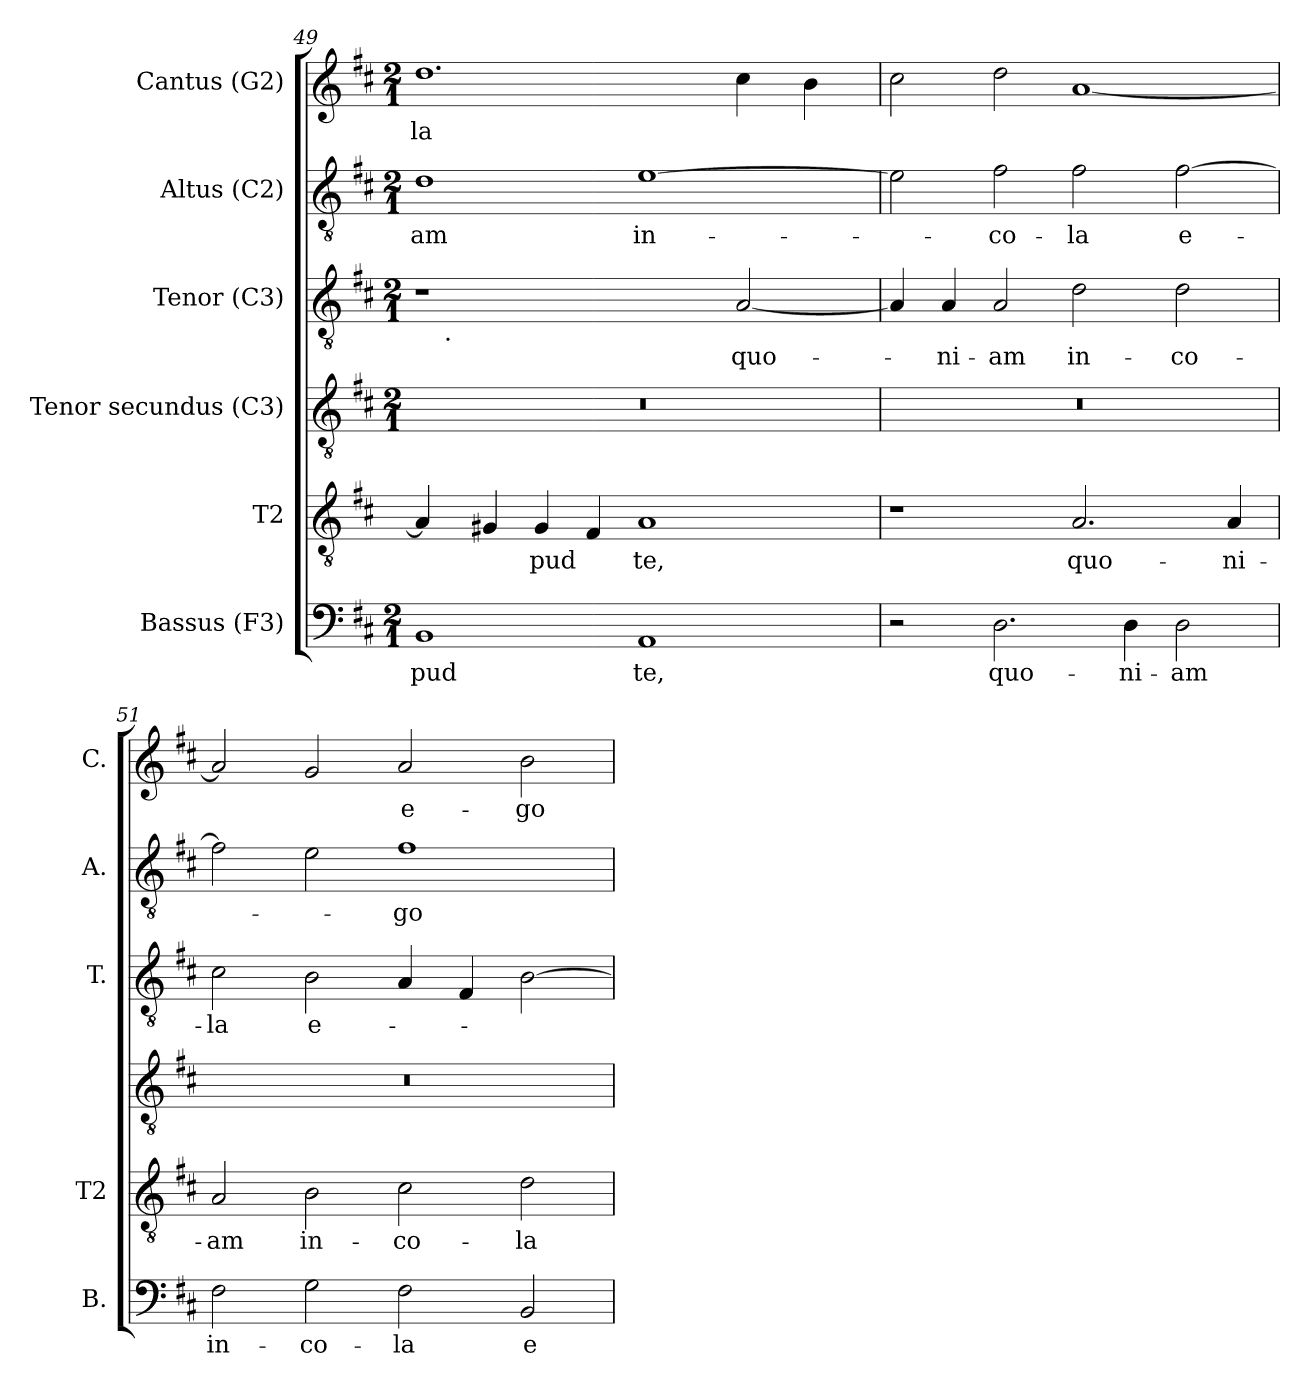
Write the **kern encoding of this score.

**kern	**text	**kern	**text	**kern	**kern	**text	**kern	**text	**kern	**text
*part6	*part6	*part5	*part5	*part4	*part3	*part3	*part2	*part2	*part1	*part1
*staff6	*staff6	*staff5	*staff5	*staff4	*staff3	*staff3	*staff2	*staff2	*staff1	*staff1
*I"Bassus (F3)	*	*I"T2	*	*I"Tenor secundus (C3)	*I"Tenor (C3)	*	*I"Altus (C2)	*	*I"Cantus (G2)	*
*I'B.	*	*I'T2	*	*	*I'T.	*	*I'A.	*	*I'C.	*
*clefF4	*	*clefGv2	*	*clefGv2	*clefGv2	*	*clefGv2	*	*clefG2	*
*k[f#c#]	*	*k[f#c#]	*	*k[f#c#]	*k[f#c#]	*	*k[f#c#]	*	*k[f#c#]	*
*D:	*	*D:	*	*D:	*D:	*	*D:	*	*D:	*
*M2/1	*	*	*	*M2/1	*M2/1	*	*M2/1	*	*M2/1	*
=49	=49	=49	=49	=49	=49	=49	=49	=49	=49	=49
!	!LO:LY:b:cj	!	!	!	!	!	!	!LO:LY:b:cj	!	!LO:LY:b:cj
*	*	*	*	*	*^	*	*	*	*	*
1BB	-pud	4A/]	.	0r	1r	16.ryy	.	1d	-am	1.dd	-la
!	!	!	!	!	!	!LO:TX:b:t=.	!	!	!	!	!
.	.	.	.	.	.	1ryy	.	.	.	.	.
.	.	4G#/	.	.	.	.	.	.	.	.	.
!	!	!	!LO:LY:b	!	!	!	!	!	!	!	!
.	.	4G#/	-pud	.	.	.	.	.	.	.	.
.	.	4F#/	.	.	.	.	.	.	.	.	.
!	!LO:LY:b:cj	!	!LO:LY:b:cj	!	!	!	!	!	!LO:LY:b:cj	!	!
1AA	te,	1A	te,	.	2ryy	.	.	[>1e	in-	.	.
.	.	.	.	.	.	2ryy	.	.	.	.	.
!	!	!	!	!	!	!	!LO:LY:b	!	!	!	!
.	.	.	.	.	[<2A/	.	quo-	.	.	4cc#\	.
.	.	.	.	.	.	4ryy	.	.	.	.	.
.	.	.	.	.	.	.	.	.	.	4b\	.
.	.	.	.	.	.	8ryy	.	.	.	.	.
.	.	.	.	.	.	32ryy	.	.	.	.	.
*	*	*	*	*	*v	*v	*	*	*	*	*
=50	=50	=50	=50	=50	=50	=50	=50	=50	=50	=50
2r	.	1r	.	0r	4A/]	.	2e\]	.	2cc#\	.
!	!	!	!	!	!	!LO:LY:b	!	!	!	!
.	.	.	.	.	4A/	-ni-	.	.	.	.
!	!LO:LY:b:cj	!	!	!	!	!LO:LY:b:rj	!	!LO:LY:b:cj	!	!
2.D\	quo-	.	.	.	2A/	-am	2f#\	-co-	2dd\	.
!	!	!	!LO:LY:b:cj	!	!	!LO:LY:b:cj	!	!LO:LY:b:cj	!	!
.	.	2.A/	quo-	.	2d\	in-	2f#\	-la	[<1a	.
!	!LO:LY:b	!	!	!	!	!	!	!	!	!
4D\	-ni-	.	.	.	.	.	.	.	.	.
!	!LO:LY:b:rj	!	!	!	!	!LO:LY:b:cj	!	!LO:LY:b:rj	!	!
2D\	-am	.	.	.	2d\	-co-	[>2f#\	e-	.	.
!	!	!	!LO:LY:b:cj	!	!	!	!	!	!	!
.	.	4A/	-ni-	.	.	.	.	.	.	.
=51	=51	=51	=51	=51	=51	=51	=51	=51	=51	=51
!	!LO:LY:b:cj	!	!LO:LY:b:cj	!	!	!LO:LY:b:cj	!	!	!	!
2F#\	in-	2A/	-am	0r	2c#\	-la	2f#\]	.	2a/]	.
!	!LO:LY:b:cj	!	!LO:LY:b:cj	!	!	!LO:LY:b:rj	!	!	!	!
2G\	-co-	2B\	in-	.	2B\	e-	2e\	.	2g/	.
!	!LO:LY:b:cj	!	!LO:LY:b:cj	!	!	!	!	!LO:LY:b:cj	!	!LO:LY:b:cj
2F#\	-la	2c#\	-co-	.	4A/	.	1f#	-go	2a/	e-
.	.	.	.	.	4F#/	.	.	.	.	.
!	!LO:LY:b:cj	!	!LO:LY:b:cj	!	!	!	!	!	!	!LO:LY:b:cj
2BB/	e-	2d\	-la	.	[<2B\	.	.	.	2b\	-go
=	=	=	=	=	=	=	=	=	=	=
*-	*-	*-	*-	*-	*-	*-	*-	*-	*-	*-
